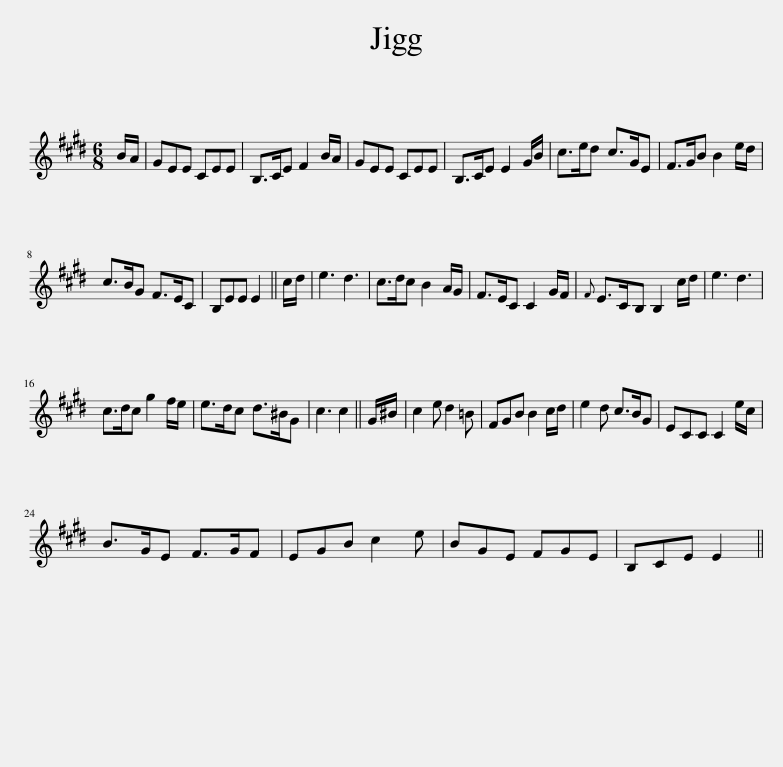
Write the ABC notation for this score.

X:1
L:1/8
M:6/8
I:linebreak $
K:E
V:1 treble
V:1
 B/A/ | GEE CEE | B,>CE F2 B/A/ | GEE CEE | B,>CE E2 G/B/ | %5
 c>ed c>GE | F>GB B2 e/d/ |$ c>BG F>EC | B,EE E2 || c/d/ | %10
 e3 d3 | c>dc B2 A/G/ | F>EC C2 G/F/ |{F} E>CB, B,2 c/d/ | e3 d3 |$ %15
 c>dc g2 f/e/ | e>dc d>^BG | c3 c2 || G/^B/ | c2 e d2 =B | %20
 FGB B2 c/d/ | e2 d c>BG | ECC C2 e/c/ |$ B>GE F>GF | EGB c2 e | %25
 BGE FGE | B,CE E2 || %27
